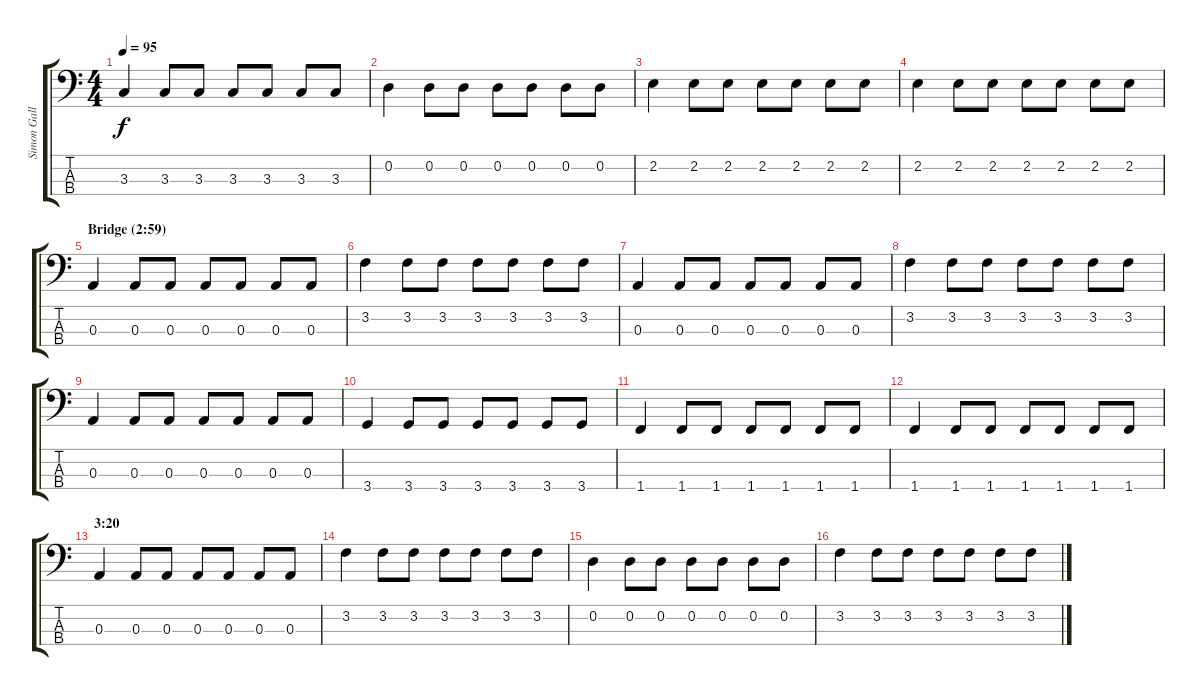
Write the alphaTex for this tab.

\track ("Simon Gallup (bass)" "Simon Gall") {instrument electricbasspick}
\staff {score tabs}
\tuning (G2 D2 A1 E1) {hide}
\ts (4 4)
\tempo 95
\clef f4
\ks c
3.3.4{dy f} 3.3.8 3.3.8 3.3.8 3.3.8 3.3.8 3.3.8 |
0.2.4 0.2.8 0.2.8 0.2.8 0.2.8 0.2.8 0.2.8 |
2.2.4 2.2.8 2.2.8 2.2.8 2.2.8 2.2.8 2.2.8 |
2.2.4 2.2.8 2.2.8 2.2.8 2.2.8 2.2.8 2.2.8 |
\section ("" "Bridge (2:59)")
0.3.4 0.3.8 0.3.8 0.3.8 0.3.8 0.3.8 0.3.8 |
3.2.4 3.2.8 3.2.8 3.2.8 3.2.8 3.2.8 3.2.8 |
0.3.4 0.3.8 0.3.8 0.3.8 0.3.8 0.3.8 0.3.8 |
3.2.4 3.2.8 3.2.8 3.2.8 3.2.8 3.2.8 3.2.8 |
0.3.4 0.3.8 0.3.8 0.3.8 0.3.8 0.3.8 0.3.8 |
3.4.4 3.4.8 3.4.8 3.4.8 3.4.8 3.4.8 3.4.8 |
1.4.4 1.4.8 1.4.8 1.4.8 1.4.8 1.4.8 1.4.8 |
1.4.4 1.4.8 1.4.8 1.4.8 1.4.8 1.4.8 1.4.8 |
\section ("" "3:20")
0.3.4 0.3.8 0.3.8 0.3.8 0.3.8 0.3.8 0.3.8 |
3.2.4 3.2.8 3.2.8 3.2.8 3.2.8 3.2.8 3.2.8 |
0.2.4 0.2.8 0.2.8 0.2.8 0.2.8 0.2.8 0.2.8 |
3.2.4 3.2.8 3.2.8 3.2.8 3.2.8 3.2.8 3.2.8
